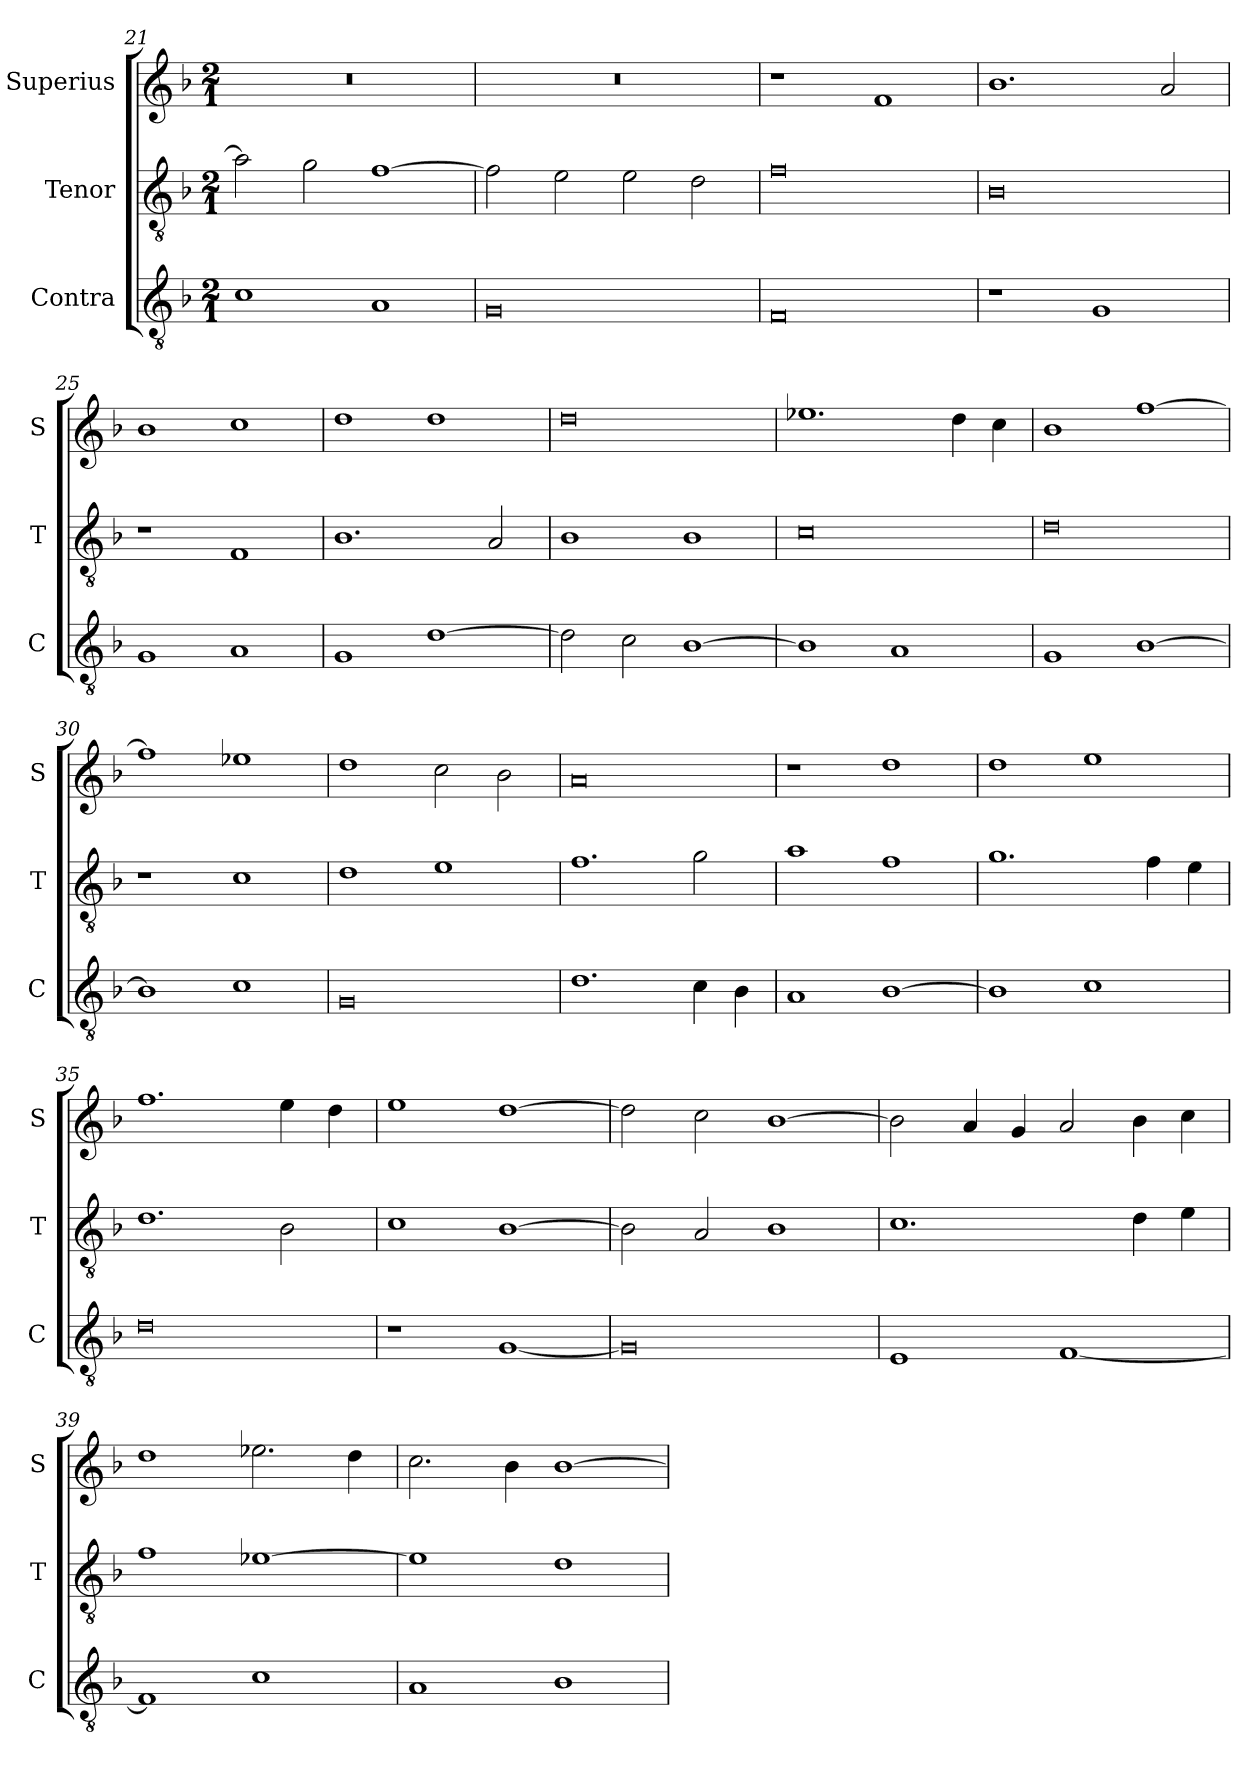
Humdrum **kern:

**kern	**kern	**kern
*part3	*part2	*part1
*staff3	*staff2	*staff1
*I"Contra	*I"Tenor	*I"Superius
*I'C	*I'T	*I'S
*clefGv2	*clefGv2	*clefG2
*k[b-]	*k[b-]	*k[b-]
*M2/1	*M2/1	*M2/1
=21	=21	=21
1c	2a]	0r
.	2g	.
1A	[1f	.
=22	=22	=22
0G	2f]	0r
.	2e	.
.	2e	.
.	2d	.
=23	=23	=23
0F	0f	1r
.	.	1f
=24	=24	=24
1r	0B-	1.b-
1G	.	.
.	.	2a
=25	=25	=25
1G	1r	1b-
1A	1F	1cc
=26	=26	=26
1G	1.B-	1dd
[1d	.	1dd
.	2A	.
=27	=27	=27
2d]	1B-	0dd
2c	.	.
[1B-	1B-	.
=28	=28	=28
1B-]	0c	1.ee-X
1A	.	.
.	.	4dd
.	.	4cc
=29	=29	=29
1G	0d	1b-
[1B-	.	[1ff
=30	=30	=30
1B-]	1r	1ff]
1c	1c	1ee-X
=31	=31	=31
0G	1d	1dd
.	1e	2cc
.	.	2b-
=32	=32	=32
1.d	1.f	0a
4c	2g	.
4B-	.	.
=33	=33	=33
1A	1a	1r
[1B-	1f	1dd
=34	=34	=34
1B-]	1.g	1dd
1c	.	1ee
.	4f	.
.	4e	.
=35	=35	=35
0d	1.d	1.ff
.	2B-	4ee
.	.	4dd
=36	=36	=36
1r	1c	1ee
[1G	[1B-	[1dd
=37	=37	=37
0G]	2B-]	2dd]
.	2A	2cc
.	1B-	[1b-
=38	=38	=38
1E	1.c	2b-]
.	.	4a
.	.	4g
[1F	.	2a
.	4d	4b-
.	4e	4cc
=39	=39	=39
1F]	1f	1dd
1c	[1e-X	2.ee-X
.	.	4dd
=40	=40	=40
1A	1e-]	2.cc
.	.	4b-
1B-	1d	[1b-
=	=	=
*-	*-	*-
